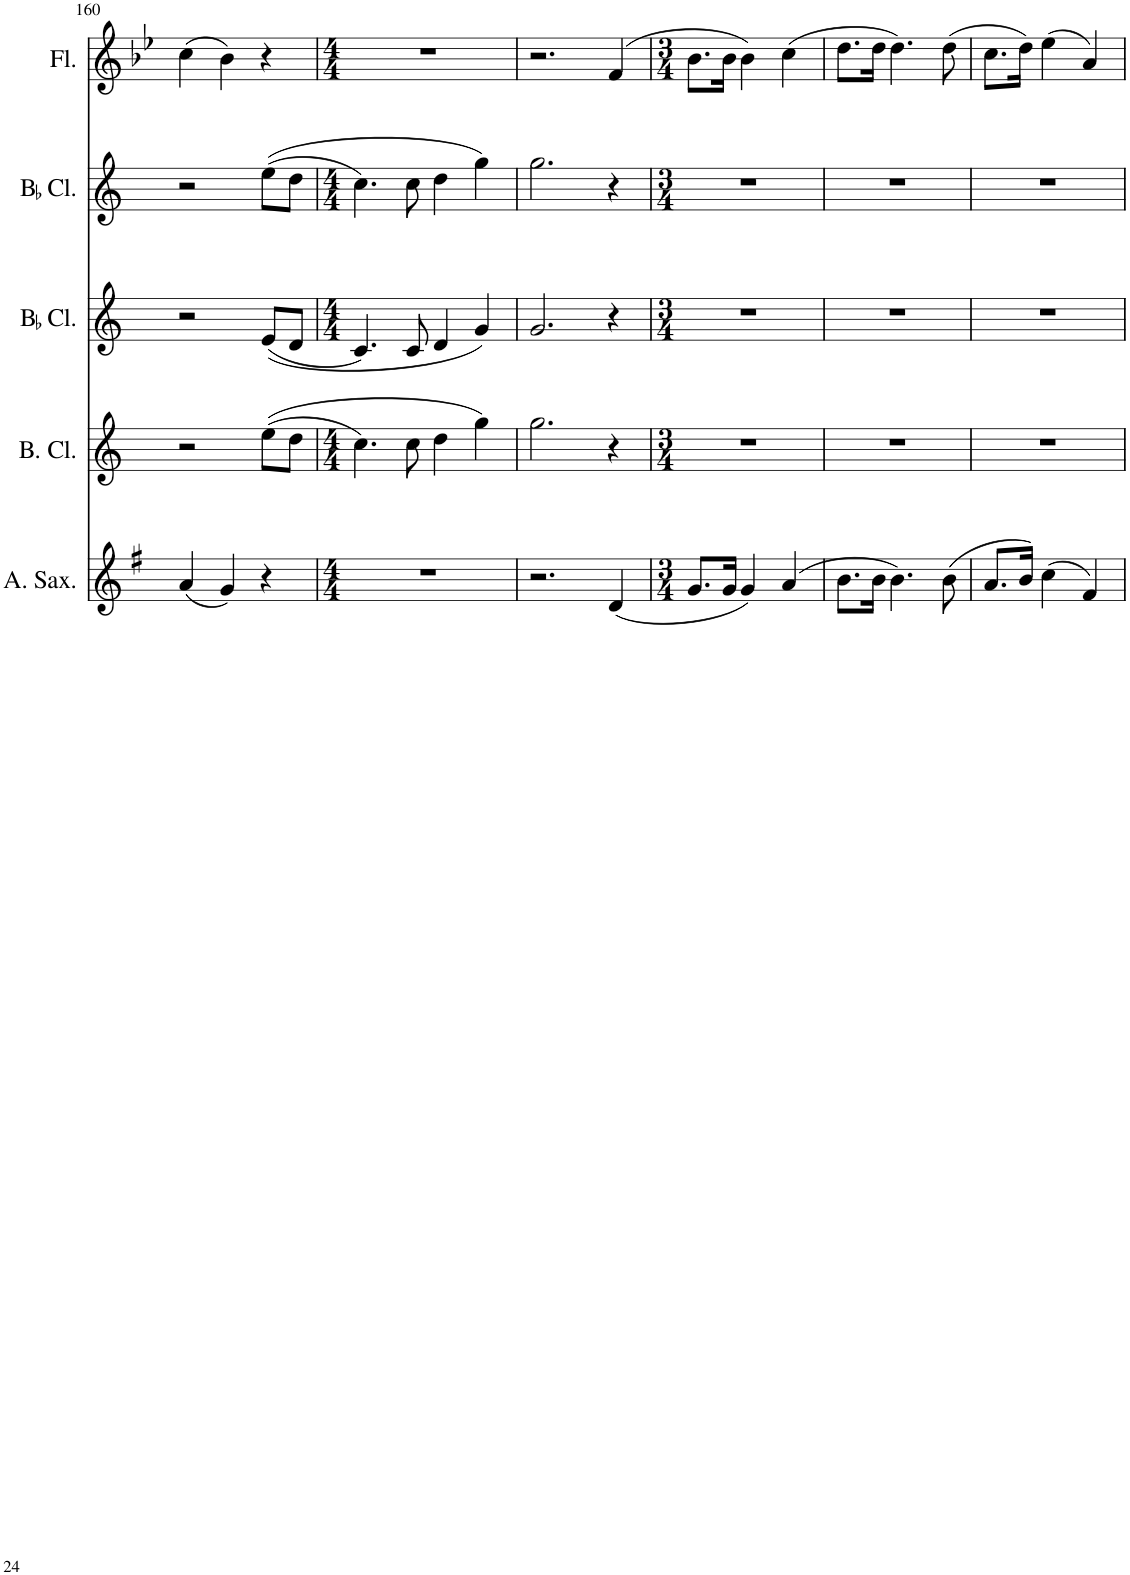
**kern	**kern	**kern	**kern	**kern
*part5	*part4	*part3	*part2	*part1
*staff5	*staff4	*staff3	*staff2	*staff1
*I"Alto Saxophone	*I"Bass Clarinet	*I"BaccidentalFlat Clarinet	*I"BaccidentalFlat Clarinet	*I"Flute
*I'A. Sax.	*I'B. Cl.	*I'BaccidentalFlat Cl.	*I'BaccidentalFlat Cl.	*I'Fl.
!!LO:PB:g=z
*clefG2	*clefG2	*clefG2	*clefG2	*clefG2
*Trd5c9	*Trd8c14	*Trd1c2	*Trd1c2	*
*k[f#]	*k[]	*k[]	*k[]	*k[b-e-]
*M3/4	*M3/4	*M3/4	*M3/4	*M3/4
=160	=160	=160	=160	=160
(4a/	2r	2r	2r	(4cc\
4g/)	.	.	.	4b-\)
4r	((8ee\L	((8e/L	((8ee\L	4r
.	8dd\J	8d/J	8dd\J	.
=161	=161	=161	=161	=161
*M4/4	*M4/4	*M4/4	*M4/4	*M4/4
1r	4.cc\)	4.c/)	4.cc\)	1r
.	8cc\	8c/	8cc\	.
.	4dd\	4d/	4dd\	.
.	4gg\)	4g/)	4gg\)	.
=162	=162	=162	=162	=162
2.r	2.gg\	2.g/	2.gg\	2.r
(4d/	4r	4r	4r	(4f/
=163	=163	=163	=163	=163
*M3/4	*M3/4	*M3/4	*M3/4	*M3/4
8.g/L	2.r	2.r	2.r	8.b-\L
16g/Jk	.	.	.	16b-\Jk
4g/)	.	.	.	4b-\)
(4a/	.	.	.	(4cc\
=164	=164	=164	=164	=164
8.b\L	2.r	2.r	2.r	8.dd\L
16b\Jk	.	.	.	16dd\Jk
4.b\)	.	.	.	4.dd\)
(8b\	.	.	.	(8dd\
=165	=165	=165	=165	=165
8.a/L	2.r	2.r	2.r	8.cc\L
16b/Jk)	.	.	.	16dd\Jk)
(4cc\	.	.	.	(4ee-\
4f#/)	.	.	.	4a/)
=	=	=	=	=
*-	*-	*-	*-	*-
